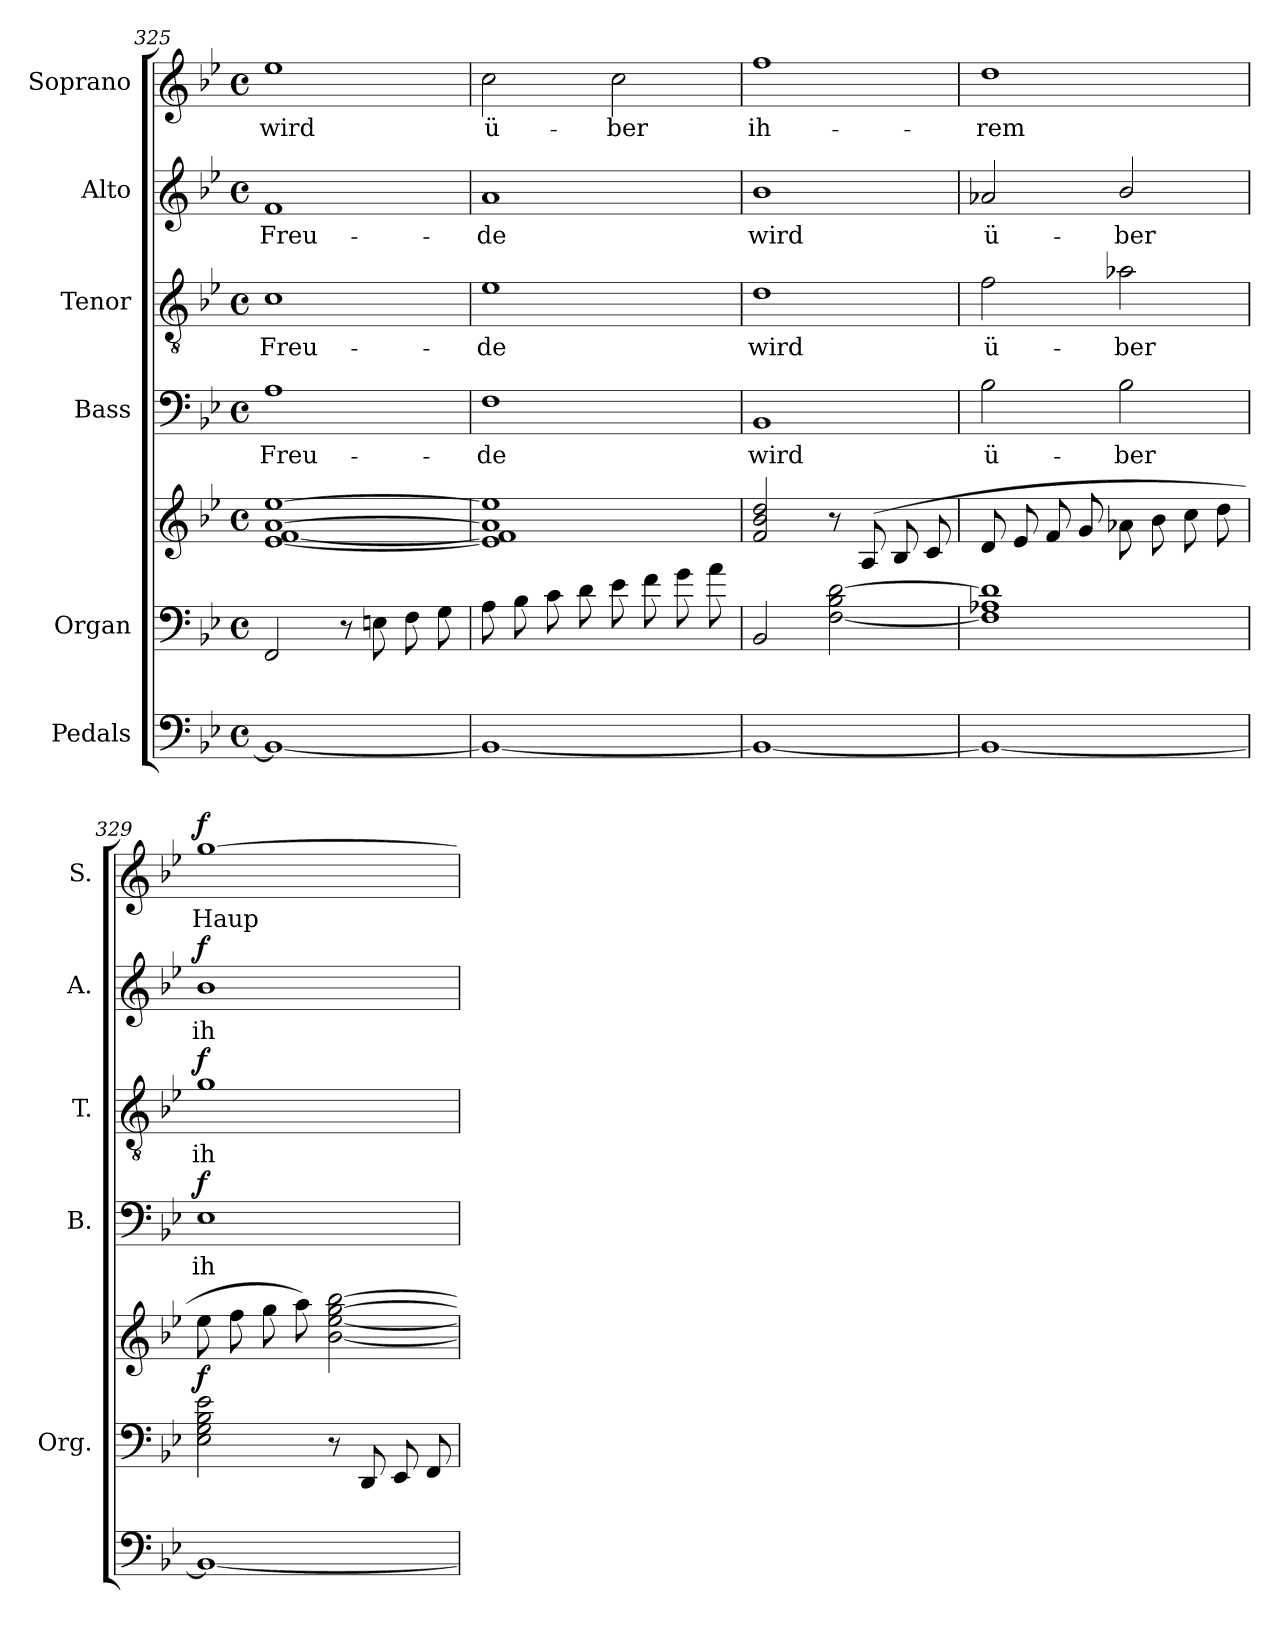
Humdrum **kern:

**kern	**kern	**kern	**dynam	**kern	**text	**dynam	**kern	**text	**dynam	**kern	**text	**dynam	**kern	**text	**dynam
*part6	*part5	*part5	*part5	*part4	*part4	*part4	*part3	*part3	*part3	*part2	*part2	*part2	*part1	*part1	*part1
*staff7	*staff6	*staff5	*staff5/6	*staff4	*staff4	*staff4	*staff3	*staff3	*staff3	*staff2	*staff2	*staff2	*staff1	*staff1	*staff1
*I"Pedals	*I"Organ	*	*	*I"Bass	*	*	*I"Tenor	*	*	*I"Alto	*	*	*I"Soprano	*	*
*	*I'Org.	*	*	*I'B.	*	*	*I'T.	*	*	*I'A.	*	*	*I'S.	*	*
*clefF4	*clefF4	*clefG2	*	*clefF4	*	*	*clefGv2	*	*	*clefG2	*	*	*clefG2	*	*
*	*	*	*	*	*	*	*ITrd7c12	*	*	*	*	*	*	*	*
*k[b-e-]	*k[b-e-]	*k[b-e-]	*	*k[b-e-]	*	*	*k[b-e-]	*	*	*k[b-e-]	*	*	*k[b-e-]	*	*
*B-:	*B-:	*B-:	*	*B-:	*	*	*B-:	*	*	*B-:	*	*	*B-:	*	*
*M4/4	*M4/4	*M4/4	*	*M4/4	*	*	*M4/4	*	*	*M4/4	*	*	*M4/4	*	*
*met(c)	*met(c)	*met(c)	*	*met(c)	*	*	*met(c)	*	*	*met(c)	*	*	*met(c)	*	*
=325	=325	=325	=325	=325	=325	=325	=325	=325	=325	=325	=325	=325	=325	=325	=325
!	!	!	!	!	!LO:LY:b:color=#000000	!	!	!	!	!	!	!	!	!	!
!	!	!	!	!	!	!	!	!LO:LY:b:color=#000000	!	!	!	!	!	!	!
!	!	!	!	!	!	!	!	!	!	!	!LO:LY:b:color=#000000	!	!	!	!
!	!	!	!	!	!	!	!	!	!	!	!	!	!	!LO:LY:b:color=#000000	!
1BB-i_	2FFi/	[1e-i [1fi [1ai [1ee-i	.	1Ai	Freu-	.	1Ci	Freu-	.	1fi	Freu-	.	1ee-i	wird	.
.	8r	.	.	.	.	.	.	.	.	.	.	.	.	.	.
.	8Eni\	.	.	.	.	.	.	.	.	.	.	.	.	.	.
.	8Fi\	.	.	.	.	.	.	.	.	.	.	.	.	.	.
.	8Gi\	.	.	.	.	.	.	.	.	.	.	.	.	.	.
=326	=326	=326	=326	=326	=326	=326	=326	=326	=326	=326	=326	=326	=326	=326	=326
!	!	!	!	!	!LO:LY:b:color=#000000	!	!	!	!	!	!	!	!	!	!
!	!	!	!	!	!	!	!	!LO:LY:b:color=#000000	!	!	!	!	!	!	!
!	!	!	!	!	!	!	!	!	!	!	!LO:LY:b:color=#000000	!	!	!	!
!	!	!	!	!	!	!	!	!	!	!	!	!	!	!LO:LY:b:color=#000000	!
1BB-i_	8Ai\	1e-i] 1fi] 1ai] 1ee-i]	.	1Fi	-de	.	1E-i	-de	.	1ai	-de	.	2cci\	ü-	.
.	8B-i\	.	.	.	.	.	.	.	.	.	.	.	.	.	.
.	8ci\	.	.	.	.	.	.	.	.	.	.	.	.	.	.
.	8di\	.	.	.	.	.	.	.	.	.	.	.	.	.	.
!	!	!	!	!	!	!	!	!	!	!	!	!	!	!LO:LY:b:color=#000000	!
.	8e-i\	.	.	.	.	.	.	.	.	.	.	.	2cci\	-ber	.
.	8fi\	.	.	.	.	.	.	.	.	.	.	.	.	.	.
.	8gi\	.	.	.	.	.	.	.	.	.	.	.	.	.	.
.	8ai\	.	.	.	.	.	.	.	.	.	.	.	.	.	.
=327	=327	=327	=327	=327	=327	=327	=327	=327	=327	=327	=327	=327	=327	=327	=327
!	!	!	!	!	!LO:LY:b:color=#000000	!	!	!	!	!	!	!	!	!	!
!	!	!	!	!	!	!	!	!LO:LY:b:color=#000000	!	!	!	!	!	!	!
!	!	!	!	!	!	!	!	!	!	!	!LO:LY:b:color=#000000	!	!	!	!
!	!	!	!	!	!	!	!	!	!	!	!	!	!	!LO:LY:b:color=#000000	!
1BB-i_	2BB-i/	2fi/ 2b-i 2ddi	.	1BB-i	wird	.	1Di	wird	.	1b-i	wird	.	1ffi	ih-	.
.	[2Fi\ 2B-i [2di	8r	.	.	.	.	.	.	.	.	.	.	.	.	.
.	.	(8Ai/	.	.	.	.	.	.	.	.	.	.	.	.	.
.	.	8B-i/	.	.	.	.	.	.	.	.	.	.	.	.	.
.	.	8ci/	.	.	.	.	.	.	.	.	.	.	.	.	.
!!LO:PB:g=z
=328	=328	=328	=328	=328	=328	=328	=328	=328	=328	=328	=328	=328	=328	=328	=328
!	!	!	!	!	!LO:LY:b:color=#000000	!	!	!	!	!	!	!	!	!	!
!	!	!	!	!	!	!	!	!LO:LY:b:color=#000000	!	!	!	!	!	!	!
!	!	!	!	!	!	!	!	!	!	!	!LO:LY:b:color=#000000	!	!	!	!
!	!	!	!	!	!	!	!	!	!	!	!	!	!	!LO:LY:b:color=#000000	!
1BB-i_	1Fi] 1A-Xi 1di]	8di/	.	2B-i\	ü-	.	2Fi\	ü-	.	2a-Xi/	ü-	.	1ddi	-rem	.
.	.	8e-i/	.	.	.	.	.	.	.	.	.	.	.	.	.
.	.	8fi/	.	.	.	.	.	.	.	.	.	.	.	.	.
.	.	8gi/	.	.	.	.	.	.	.	.	.	.	.	.	.
!	!	!	!	!	!LO:LY:b:color=#000000	!	!	!	!	!	!	!	!	!	!
!	!	!	!	!	!	!	!	!LO:LY:b:color=#000000	!	!	!	!	!	!	!
!	!	!	!	!	!	!	!	!	!	!	!LO:LY:b:color=#000000	!	!	!	!
.	.	8a-Xi\	.	2B-i\	-ber	.	2A-Xi\	-ber	.	2b-i/	-ber	.	.	.	.
.	.	8b-i\	.	.	.	.	.	.	.	.	.	.	.	.	.
.	.	8cci\	.	.	.	.	.	.	.	.	.	.	.	.	.
.	.	8ddi\	.	.	.	.	.	.	.	.	.	.	.	.	.
=329	=329	=329	=329	=329	=329	=329	=329	=329	=329	=329	=329	=329	=329	=329	=329
!	!	!	!	!	!LO:LY:b:color=#000000	!	!	!	!	!	!	!	!	!	!
!	!	!	!	!	!	!	!	!LO:LY:b:color=#000000	!	!	!	!	!	!	!
!	!	!	!	!	!	!	!	!	!	!	!LO:LY:b:color=#000000	!	!	!	!
!	!	!	!	!	!	!	!	!	!	!	!	!	!	!LO:LY:b:color=#000000	!
1BB-i_	2E-i\ 2Gi 2B-i 2e-i	8ee-i\	f	1E-i	ih-	f	1Gi	ih-	f	1b-i	ih-	f	[1ggi	Haup-	f
.	.	8ffi\	.	.	.	.	.	.	.	.	.	.	.	.	.
.	.	8ggi\	.	.	.	.	.	.	.	.	.	.	.	.	.
.	.	8aai\)	.	.	.	.	.	.	.	.	.	.	.	.	.
.	8r	[2b-i\ [2ee-i [2ggi [2bb-i	.	.	.	.	.	.	.	.	.	.	.	.	.
.	8DDi/	.	.	.	.	.	.	.	.	.	.	.	.	.	.
.	8EE-i/	.	.	.	.	.	.	.	.	.	.	.	.	.	.
.	8FFi/	.	.	.	.	.	.	.	.	.	.	.	.	.	.
=	=	=	=	=	=	=	=	=	=	=	=	=	=	=	=
*-	*-	*-	*-	*-	*-	*-	*-	*-	*-	*-	*-	*-	*-	*-	*-
